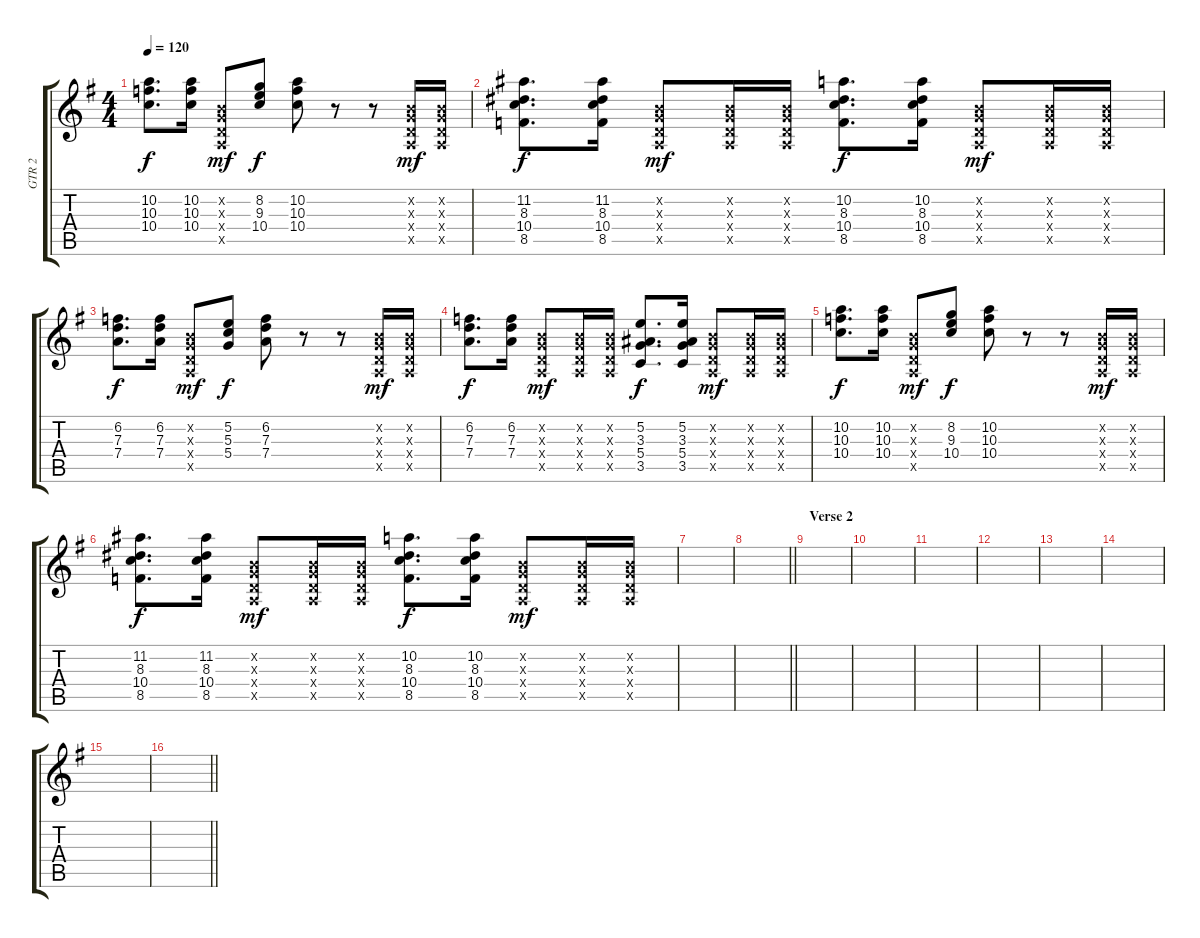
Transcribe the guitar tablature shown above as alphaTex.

\track ("GTR 2" "GTR 2") {instrument electricguitarjazz}
\staff {score tabs}
\tuning (E4 B3 G3 D3 A2 E2) {hide}
\ts (4 4)
\tempo 120
\clef g2
\ks g
(10.2 10.3 10.4).8{d dy f} (10.2 10.3 10.4).16 (0.2{x} 0.3{x} 0.4{x} 0.5{x}).8{dy mf} (8.2 9.3 10.4).8{dy f} (10.2 10.3 10.4).8 r.8 r.8 (0.2{x} 0.3{x} 0.4{x} 0.5{x}).16{dy mf} (0.2{x} 0.3{x} 0.4{x} 0.5{x}).16 |
(11.2 8.3 10.4 8.5).8{d dy f} (11.2 8.3 10.4 8.5).16 (0.2{x} 0.3{x} 0.4{x} 0.5{x}).8{dy mf} (0.2{x} 0.3{x} 0.4{x} 0.5{x}).16 (0.2{x} 0.3{x} 0.4{x} 0.5{x}).16 (10.2 8.3 10.4 8.5).8{d dy f} (10.2 8.3 10.4 8.5).16 (0.2{x} 0.3{x} 0.4{x} 0.5{x}).8{dy mf} (0.2{x} 0.3{x} 0.4{x} 0.5{x}).16 (0.2{x} 0.3{x} 0.4{x} 0.5{x}).16 |
(6.2 7.3 7.4).8{d dy f} (6.2 7.3 7.4).16 (0.2{x} 0.3{x} 0.4{x} 0.5{x}).8{dy mf} (5.2 5.3 5.4).8{dy f} (6.2 7.3 7.4).8 r.8 r.8 (0.2{x} 0.3{x} 0.4{x} 0.5{x}).16{dy mf} (0.2{x} 0.3{x} 0.4{x} 0.5{x}).16 |
(6.2 7.3 7.4).8{d dy f} (6.2 7.3 7.4).16 (0.2{x} 0.3{x} 0.4{x} 0.5{x}).8{dy mf} (0.2{x} 0.3{x} 0.4{x} 0.5{x}).16 (0.2{x} 0.3{x} 0.4{x} 0.5{x}).16 (5.2 3.3 5.4 3.5).8{d dy f} (5.2 3.3 5.4 3.5).16 (0.2{x} 0.3{x} 0.4{x} 0.5{x}).8{dy mf} (0.2{x} 0.3{x} 0.4{x} 0.5{x}).16 (0.2{x} 0.3{x} 0.4{x} 0.5{x}).16 |
(10.2 10.3 10.4).8{d dy f} (10.2 10.3 10.4).16 (0.2{x} 0.3{x} 0.4{x} 0.5{x}).8{dy mf} (8.2 9.3 10.4).8{dy f} (10.2 10.3 10.4).8 r.8 r.8 (0.2{x} 0.3{x} 0.4{x} 0.5{x}).16{dy mf} (0.2{x} 0.3{x} 0.4{x} 0.5{x}).16 |
(11.2 8.3 10.4 8.5).8{d dy f} (11.2 8.3 10.4 8.5).16 (0.2{x} 0.3{x} 0.4{x} 0.5{x}).8{dy mf} (0.2{x} 0.3{x} 0.4{x} 0.5{x}).16 (0.2{x} 0.3{x} 0.4{x} 0.5{x}).16 (10.2 8.3 10.4 8.5).8{d dy f} (10.2 8.3 10.4 8.5).16 (0.2{x} 0.3{x} 0.4{x} 0.5{x}).8{dy mf} (0.2{x} 0.3{x} 0.4{x} 0.5{x}).16 (0.2{x} 0.3{x} 0.4{x} 0.5{x}).16 |
|
\barLineRight lightlight
|
\section ("" "Verse 2")
|
|
|
|
|
|
|
\barLineRight lightlight
